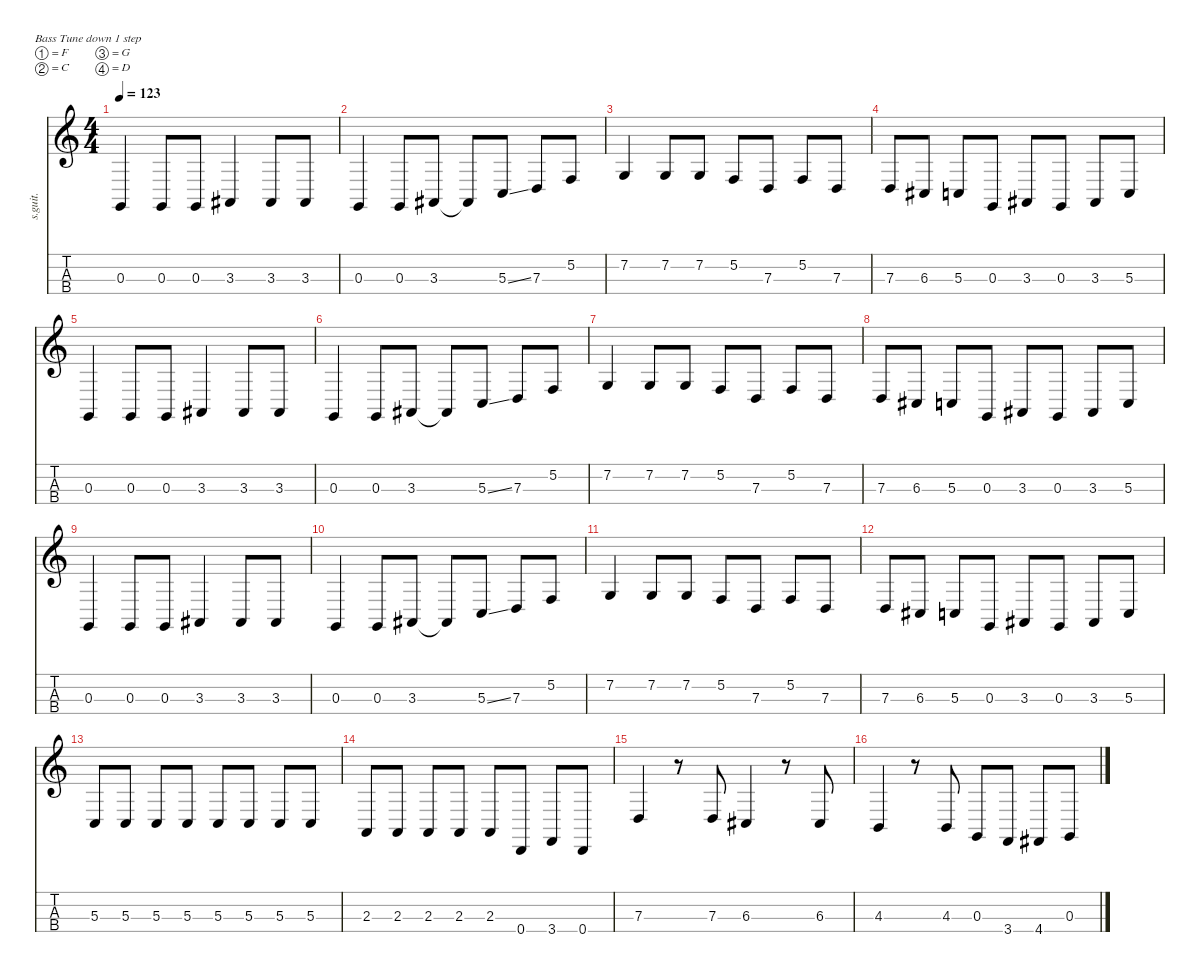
\defaultSystemsLayout 4
\hideDynamics
\bracketExtendMode nobrackets
\track ("Krist Novoselic" "s.guit.") {instrument electricbasspick}
\staff {score tabs}
\tuning (F2 C2 G1 D1)
\ts (4 4)
\tempo 123
\clef g2
\ks c
0.3.4{lyrics (0 "") lyrics (1 "") lyrics (2 "") lyrics (3 "") lyrics (4 "") dy f} 0.3.8{lyrics (0 "") lyrics (1 "") lyrics (2 "") lyrics (3 "") lyrics (4 "")} 0.3.8{lyrics (0 "") lyrics (1 "") lyrics (2 "") lyrics (3 "") lyrics (4 "")} 3.3{acc #}.4{lyrics (0 "") lyrics (1 "") lyrics (2 "") lyrics (3 "") lyrics (4 "")} 3.3{acc #}.8{lyrics (0 "") lyrics (1 "") lyrics (2 "") lyrics (3 "") lyrics (4 "")} 3.3{acc #}.8{lyrics (0 "") lyrics (1 "") lyrics (2 "") lyrics (3 "") lyrics (4 "")} |
0.3.4{lyrics (0 "") lyrics (1 "") lyrics (2 "") lyrics (3 "") lyrics (4 "")} 0.3.8{lyrics (0 "") lyrics (1 "") lyrics (2 "") lyrics (3 "") lyrics (4 "")} 3.3{acc #}.8{lyrics (0 "") lyrics (1 "") lyrics (2 "") lyrics (3 "") lyrics (4 "")} 3.3{t acc #}.8{lyrics (0 "") lyrics (1 "") lyrics (2 "") lyrics (3 "") lyrics (4 "")} 5.3{ss}.8{lyrics (0 "") lyrics (1 "") lyrics (2 "") lyrics (3 "") lyrics (4 "")} 7.3.8{lyrics (0 "") lyrics (1 "") lyrics (2 "") lyrics (3 "") lyrics (4 "")} 5.2.8{lyrics (0 "") lyrics (1 "") lyrics (2 "") lyrics (3 "") lyrics (4 "")} |
7.2.4{lyrics (0 "") lyrics (1 "") lyrics (2 "") lyrics (3 "") lyrics (4 "")} 7.2.8{lyrics (0 "") lyrics (1 "") lyrics (2 "") lyrics (3 "") lyrics (4 "")} 7.2.8{lyrics (0 "") lyrics (1 "") lyrics (2 "") lyrics (3 "") lyrics (4 "")} 5.2.8{lyrics (0 "") lyrics (1 "") lyrics (2 "") lyrics (3 "") lyrics (4 "")} 7.3.8{lyrics (0 "") lyrics (1 "") lyrics (2 "") lyrics (3 "") lyrics (4 "")} 5.2.8{lyrics (0 "") lyrics (1 "") lyrics (2 "") lyrics (3 "") lyrics (4 "")} 7.3.8{lyrics (0 "") lyrics (1 "") lyrics (2 "") lyrics (3 "") lyrics (4 "")} |
7.3.8{lyrics (0 "") lyrics (1 "") lyrics (2 "") lyrics (3 "") lyrics (4 "")} 6.3{acc #}.8{lyrics (0 "") lyrics (1 "") lyrics (2 "") lyrics (3 "") lyrics (4 "")} 5.3.8{lyrics (0 "") lyrics (1 "") lyrics (2 "") lyrics (3 "") lyrics (4 "")} 0.3.8{lyrics (0 "") lyrics (1 "") lyrics (2 "") lyrics (3 "") lyrics (4 "")} 3.3{acc #}.8{lyrics (0 "") lyrics (1 "") lyrics (2 "") lyrics (3 "") lyrics (4 "")} 0.3.8{lyrics (0 "") lyrics (1 "") lyrics (2 "") lyrics (3 "") lyrics (4 "")} 3.3{acc #}.8{lyrics (0 "") lyrics (1 "") lyrics (2 "") lyrics (3 "") lyrics (4 "")} 5.3.8{lyrics (0 "") lyrics (1 "") lyrics (2 "") lyrics (3 "") lyrics (4 "")} |
0.3.4{lyrics (0 "") lyrics (1 "") lyrics (2 "") lyrics (3 "") lyrics (4 "")} 0.3.8{lyrics (0 "") lyrics (1 "") lyrics (2 "") lyrics (3 "") lyrics (4 "")} 0.3.8{lyrics (0 "") lyrics (1 "") lyrics (2 "") lyrics (3 "") lyrics (4 "")} 3.3{acc #}.4{lyrics (0 "") lyrics (1 "") lyrics (2 "") lyrics (3 "") lyrics (4 "")} 3.3{acc #}.8{lyrics (0 "") lyrics (1 "") lyrics (2 "") lyrics (3 "") lyrics (4 "")} 3.3{acc #}.8{lyrics (0 "") lyrics (1 "") lyrics (2 "") lyrics (3 "") lyrics (4 "")} |
0.3.4{lyrics (0 "") lyrics (1 "") lyrics (2 "") lyrics (3 "") lyrics (4 "")} 0.3.8{lyrics (0 "") lyrics (1 "") lyrics (2 "") lyrics (3 "") lyrics (4 "")} 3.3{acc #}.8{lyrics (0 "") lyrics (1 "") lyrics (2 "") lyrics (3 "") lyrics (4 "")} 3.3{t acc #}.8{lyrics (0 "") lyrics (1 "") lyrics (2 "") lyrics (3 "") lyrics (4 "")} 5.3{ss}.8{lyrics (0 "") lyrics (1 "") lyrics (2 "") lyrics (3 "") lyrics (4 "")} 7.3.8{lyrics (0 "") lyrics (1 "") lyrics (2 "") lyrics (3 "") lyrics (4 "")} 5.2.8{lyrics (0 "") lyrics (1 "") lyrics (2 "") lyrics (3 "") lyrics (4 "")} |
7.2.4{lyrics (0 "") lyrics (1 "") lyrics (2 "") lyrics (3 "") lyrics (4 "")} 7.2.8{lyrics (0 "") lyrics (1 "") lyrics (2 "") lyrics (3 "") lyrics (4 "")} 7.2.8{lyrics (0 "") lyrics (1 "") lyrics (2 "") lyrics (3 "") lyrics (4 "")} 5.2.8{lyrics (0 "") lyrics (1 "") lyrics (2 "") lyrics (3 "") lyrics (4 "")} 7.3.8{lyrics (0 "") lyrics (1 "") lyrics (2 "") lyrics (3 "") lyrics (4 "")} 5.2.8{lyrics (0 "") lyrics (1 "") lyrics (2 "") lyrics (3 "") lyrics (4 "")} 7.3.8{lyrics (0 "") lyrics (1 "") lyrics (2 "") lyrics (3 "") lyrics (4 "")} |
7.3.8{lyrics (0 "") lyrics (1 "") lyrics (2 "") lyrics (3 "") lyrics (4 "")} 6.3{acc #}.8{lyrics (0 "") lyrics (1 "") lyrics (2 "") lyrics (3 "") lyrics (4 "")} 5.3.8{lyrics (0 "") lyrics (1 "") lyrics (2 "") lyrics (3 "") lyrics (4 "")} 0.3.8{lyrics (0 "") lyrics (1 "") lyrics (2 "") lyrics (3 "") lyrics (4 "")} 3.3{acc #}.8{lyrics (0 "") lyrics (1 "") lyrics (2 "") lyrics (3 "") lyrics (4 "")} 0.3.8{lyrics (0 "") lyrics (1 "") lyrics (2 "") lyrics (3 "") lyrics (4 "")} 3.3{acc #}.8{lyrics (0 "") lyrics (1 "") lyrics (2 "") lyrics (3 "") lyrics (4 "")} 5.3.8{lyrics (0 "") lyrics (1 "") lyrics (2 "") lyrics (3 "") lyrics (4 "")} |
0.3.4{lyrics (0 "") lyrics (1 "") lyrics (2 "") lyrics (3 "") lyrics (4 "")} 0.3.8{lyrics (0 "") lyrics (1 "") lyrics (2 "") lyrics (3 "") lyrics (4 "")} 0.3.8{lyrics (0 "") lyrics (1 "") lyrics (2 "") lyrics (3 "") lyrics (4 "")} 3.3{acc #}.4{lyrics (0 "") lyrics (1 "") lyrics (2 "") lyrics (3 "") lyrics (4 "")} 3.3{acc #}.8{lyrics (0 "") lyrics (1 "") lyrics (2 "") lyrics (3 "") lyrics (4 "")} 3.3{acc #}.8{lyrics (0 "") lyrics (1 "") lyrics (2 "") lyrics (3 "") lyrics (4 "")} |
0.3.4{lyrics (0 "") lyrics (1 "") lyrics (2 "") lyrics (3 "") lyrics (4 "")} 0.3.8{lyrics (0 "") lyrics (1 "") lyrics (2 "") lyrics (3 "") lyrics (4 "")} 3.3{acc #}.8{lyrics (0 "") lyrics (1 "") lyrics (2 "") lyrics (3 "") lyrics (4 "")} 3.3{t acc #}.8{lyrics (0 "") lyrics (1 "") lyrics (2 "") lyrics (3 "") lyrics (4 "")} 5.3{ss}.8{lyrics (0 "") lyrics (1 "") lyrics (2 "") lyrics (3 "") lyrics (4 "")} 7.3.8{lyrics (0 "") lyrics (1 "") lyrics (2 "") lyrics (3 "") lyrics (4 "")} 5.2.8{lyrics (0 "") lyrics (1 "") lyrics (2 "") lyrics (3 "") lyrics (4 "")} |
7.2.4{lyrics (0 "") lyrics (1 "") lyrics (2 "") lyrics (3 "") lyrics (4 "")} 7.2.8{lyrics (0 "") lyrics (1 "") lyrics (2 "") lyrics (3 "") lyrics (4 "")} 7.2.8{lyrics (0 "") lyrics (1 "") lyrics (2 "") lyrics (3 "") lyrics (4 "")} 5.2.8{lyrics (0 "") lyrics (1 "") lyrics (2 "") lyrics (3 "") lyrics (4 "")} 7.3.8{lyrics (0 "") lyrics (1 "") lyrics (2 "") lyrics (3 "") lyrics (4 "")} 5.2.8{lyrics (0 "") lyrics (1 "") lyrics (2 "") lyrics (3 "") lyrics (4 "")} 7.3.8{lyrics (0 "") lyrics (1 "") lyrics (2 "") lyrics (3 "") lyrics (4 "")} |
7.3.8{lyrics (0 "") lyrics (1 "") lyrics (2 "") lyrics (3 "") lyrics (4 "")} 6.3{acc #}.8{lyrics (0 "") lyrics (1 "") lyrics (2 "") lyrics (3 "") lyrics (4 "")} 5.3.8{lyrics (0 "") lyrics (1 "") lyrics (2 "") lyrics (3 "") lyrics (4 "")} 0.3.8{lyrics (0 "") lyrics (1 "") lyrics (2 "") lyrics (3 "") lyrics (4 "")} 3.3{acc #}.8{lyrics (0 "") lyrics (1 "") lyrics (2 "") lyrics (3 "") lyrics (4 "")} 0.3.8{lyrics (0 "") lyrics (1 "") lyrics (2 "") lyrics (3 "") lyrics (4 "")} 3.3{acc #}.8{lyrics (0 "") lyrics (1 "") lyrics (2 "") lyrics (3 "") lyrics (4 "")} 5.3.8{lyrics (0 "") lyrics (1 "") lyrics (2 "") lyrics (3 "") lyrics (4 "")} |
5.3.8{lyrics (0 "") lyrics (1 "") lyrics (2 "") lyrics (3 "") lyrics (4 "")} 5.3.8{lyrics (0 "") lyrics (1 "") lyrics (2 "") lyrics (3 "") lyrics (4 "")} 5.3.8{lyrics (0 "") lyrics (1 "") lyrics (2 "") lyrics (3 "") lyrics (4 "")} 5.3.8{lyrics (0 "") lyrics (1 "") lyrics (2 "") lyrics (3 "") lyrics (4 "")} 5.3.8{lyrics (0 "") lyrics (1 "") lyrics (2 "") lyrics (3 "") lyrics (4 "")} 5.3.8{lyrics (0 "") lyrics (1 "") lyrics (2 "") lyrics (3 "") lyrics (4 "")} 5.3.8{lyrics (0 "") lyrics (1 "") lyrics (2 "") lyrics (3 "") lyrics (4 "")} 5.3.8{lyrics (0 "") lyrics (1 "") lyrics (2 "") lyrics (3 "") lyrics (4 "")} |
2.3.8{lyrics (0 "") lyrics (1 "") lyrics (2 "") lyrics (3 "") lyrics (4 "")} 2.3.8{lyrics (0 "") lyrics (1 "") lyrics (2 "") lyrics (3 "") lyrics (4 "")} 2.3.8{lyrics (0 "") lyrics (1 "") lyrics (2 "") lyrics (3 "") lyrics (4 "")} 2.3.8{lyrics (0 "") lyrics (1 "") lyrics (2 "") lyrics (3 "") lyrics (4 "")} 2.3.8{lyrics (0 "") lyrics (1 "") lyrics (2 "") lyrics (3 "") lyrics (4 "")} 0.4.8{lyrics (0 "") lyrics (1 "") lyrics (2 "") lyrics (3 "") lyrics (4 "")} 3.4.8{lyrics (0 "") lyrics (1 "") lyrics (2 "") lyrics (3 "") lyrics (4 "")} 0.4.8{lyrics (0 "") lyrics (1 "") lyrics (2 "") lyrics (3 "") lyrics (4 "")} |
7.3.4{lyrics (0 "") lyrics (1 "") lyrics (2 "") lyrics (3 "") lyrics (4 "")} r.8 7.3.8{lyrics (0 "") lyrics (1 "") lyrics (2 "") lyrics (3 "") lyrics (4 "")} 6.3{acc #}.4{lyrics (0 "") lyrics (1 "") lyrics (2 "") lyrics (3 "") lyrics (4 "")} r.8 6.3{acc #}.8{lyrics (0 "") lyrics (1 "") lyrics (2 "") lyrics (3 "") lyrics (4 "")} |
4.3.4{lyrics (0 "") lyrics (1 "") lyrics (2 "") lyrics (3 "") lyrics (4 "")} r.8 4.3.8{lyrics (0 "") lyrics (1 "") lyrics (2 "") lyrics (3 "") lyrics (4 "")} 0.3.8{lyrics (0 "") lyrics (1 "") lyrics (2 "") lyrics (3 "") lyrics (4 "")} 3.4.8{lyrics (0 "") lyrics (1 "") lyrics (2 "") lyrics (3 "") lyrics (4 "")} 4.4{acc #}.8{lyrics (0 "") lyrics (1 "") lyrics (2 "") lyrics (3 "") lyrics (4 "")} 0.3.8{lyrics (0 "") lyrics (1 "") lyrics (2 "") lyrics (3 "") lyrics (4 "")}
